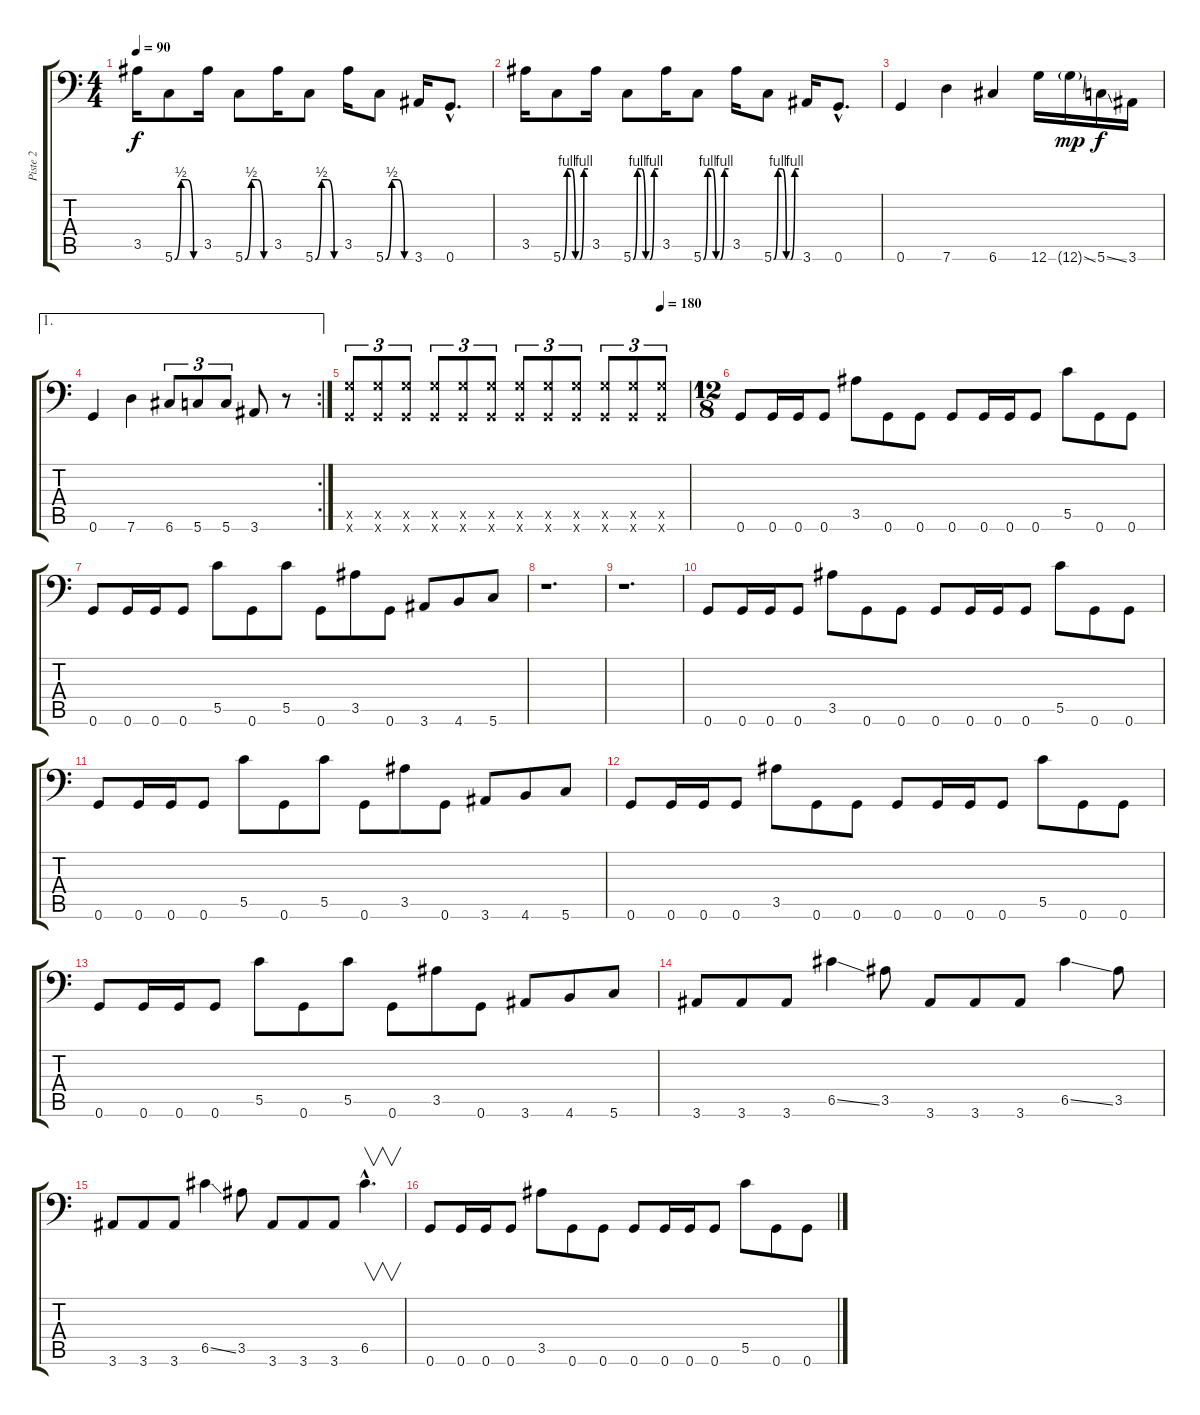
\track ("Piste 2" "Piste 2") {instrument overdrivenguitar}
\staff {score tabs}
\tuning (D4 A3 F3 C3 G2 G1) {hide}
\ts (4 4)
\tempo 90
\clef f4
\ks c
3.5.16{dy f} 5.6{be (custom 0 0 15 2 30 2 45 0 60 0)}.8 3.5.16 5.6{be (custom 0 0 15 2 30 2 45 0 60 0)}.8 3.5.16 5.6{be (custom 0 0 15 2 30 2 45 0 60 0)}.8 3.5.16 5.6{be (custom 0 0 15 2 30 2 45 0 60 0)}.8 3.6.16 0.6{hac}.8{d} |
3.5.16 5.6{be (custom 0 0 10 4 20 4 30 0 40 0 50 4 60 4)}.8 3.5.16 5.6{be (custom 0 0 10 4 20 4 30 0 40 0 50 4 60 4)}.8 3.5.16 5.6{be (custom 0 0 10 4 20 4 30 0 40 0 50 4 60 4)}.8 3.5.16 5.6{be (custom 0 0 10 4 20 4 30 0 40 0 50 4 60 4)}.8 3.6.16 0.6{hac}.8{d} |
0.6.4 7.6.4 6.6.4 12.6.16 12.6{ss g}.16{dy mp} 5.6{ss}.16{dy f} 3.6.16 |
\ae 1
\rc 2
0.6.4 7.6.4 6.6.8{tu (3 2)} 5.6.8{tu (3 2)} 5.6.8{tu (3 2)} 3.6.8 r.8 |
\tempo (180 0.9166666666666666)
(0.5{x} 0.6{x}).8{tu (3 2)} (0.5{x} 0.6{x}).8{tu (3 2)} (0.5{x} 0.6{x}).8{tu (3 2)} (0.5{x} 0.6{x}).8{tu (3 2)} (0.5{x} 0.6{x}).8{tu (3 2)} (0.5{x} 0.6{x}).8{tu (3 2)} (0.5{x} 0.6{x}).8{tu (3 2)} (0.5{x} 0.6{x}).8{tu (3 2)} (0.5{x} 0.6{x}).8{tu (3 2)} (0.5{x} 0.6{x}).8{tu (3 2)} (0.5{x} 0.6{x}).8{tu (3 2)} (0.5{x} 0.6{x}).8{tu (3 2)} |
\ts (12 8)
0.6.8 0.6.16 0.6.16 0.6.8 3.5.8 0.6.8 0.6.8 0.6.8 0.6.16 0.6.16 0.6.8 5.5.8 0.6.8 0.6.8 |
0.6.8 0.6.16 0.6.16 0.6.8 5.5.8 0.6.8 5.5.8 0.6.8 3.5.8 0.6.8 3.6.8 4.6.8 5.6.8 |
r.1{d} |
r.1{d} |
0.6.8 0.6.16 0.6.16 0.6.8 3.5.8 0.6.8 0.6.8 0.6.8 0.6.16 0.6.16 0.6.8 5.5.8 0.6.8 0.6.8 |
0.6.8 0.6.16 0.6.16 0.6.8 5.5.8 0.6.8 5.5.8 0.6.8 3.5.8 0.6.8 3.6.8 4.6.8 5.6.8 |
0.6.8 0.6.16 0.6.16 0.6.8 3.5.8 0.6.8 0.6.8 0.6.8 0.6.16 0.6.16 0.6.8 5.5.8 0.6.8 0.6.8 |
0.6.8 0.6.16 0.6.16 0.6.8 5.5.8 0.6.8 5.5.8 0.6.8 3.5.8 0.6.8 3.6.8 4.6.8 5.6.8 |
3.6.8 3.6.8 3.6.8 6.5{ss}.4 3.5.8 3.6.8 3.6.8 3.6.8 6.5{ss}.4 3.5.8 |
3.6.8 3.6.8 3.6.8 6.5{ss}.4 3.5.8 3.6.8 3.6.8 3.6.8 6.5{hac}.4{v d} |
0.6.8 0.6.16 0.6.16 0.6.8 3.5.8 0.6.8 0.6.8 0.6.8 0.6.16 0.6.16 0.6.8 5.5.8 0.6.8 0.6.8
